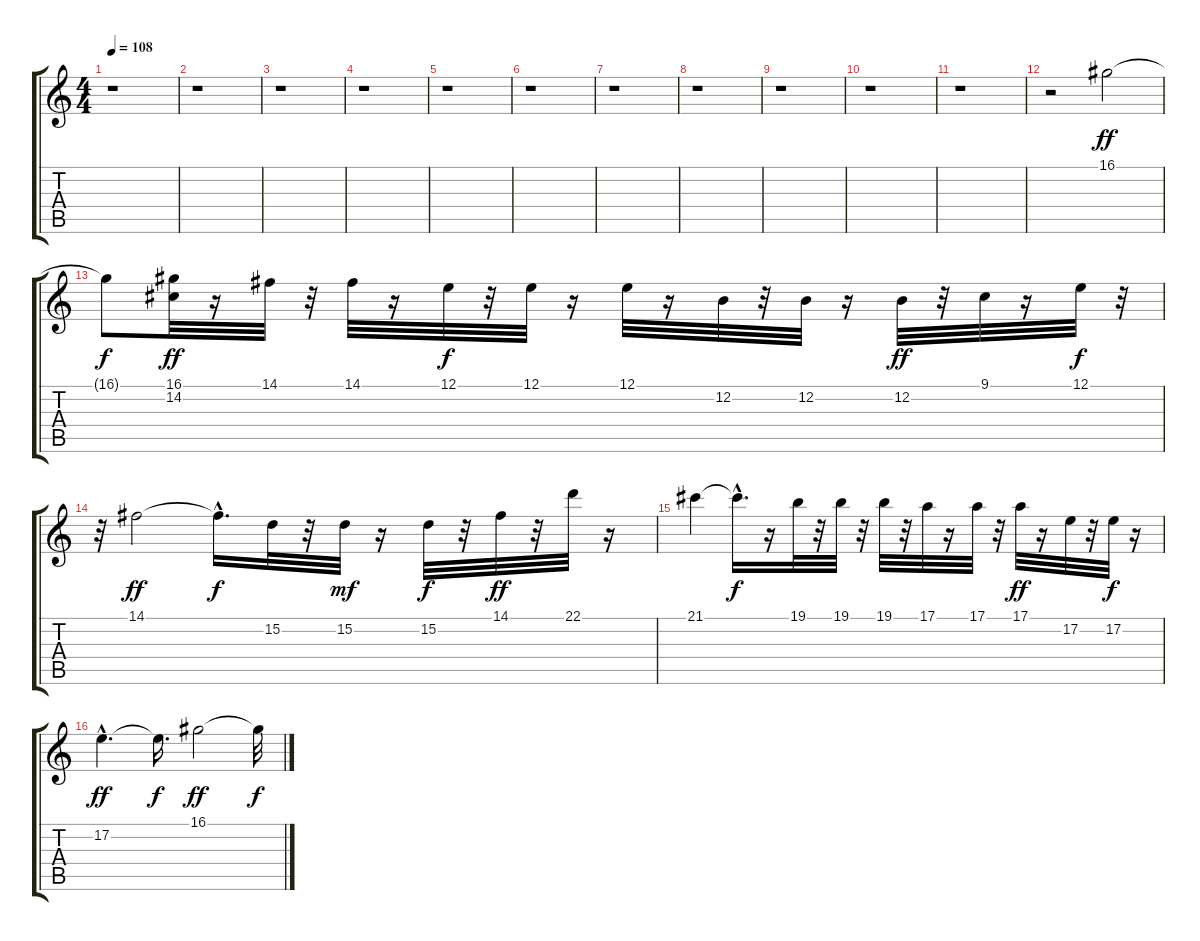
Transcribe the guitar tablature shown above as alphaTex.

\track "" {instrument trumpet}
\staff {score tabs}
\tuning (E4 B3 G3 D3 A2 E2) {hide}
\ts (4 4)
\tempo 108
\clef g2
\ks c
r.1{dy f} |
r.1 |
r.1 |
r.1 |
r.1 |
r.1 |
r.1 |
r.1 |
r.1 |
r.1 |
r.1 |
r.2 16.1.2{dy ff} |
16.1{t}.8{dy f} (16.1 14.2).32{dy ff} r.16 14.1.32 r.32 14.1.32 r.16 12.1.32{dy f} r.32 12.1.32 r.16 12.1.32 r.16 12.2.32 r.32 12.2.32 r.16 12.2.32{dy ff} r.32 9.1.32 r.16 12.1.32{dy f} r.32 |
r.32 14.1.2{dy ff} 14.1{hac t}.16{d dy f} 15.2.32 r.32 15.2.32{dy mf} r.16 15.2.32{dy f} r.32 14.1.32{dy ff} r.32 22.1.32 r.16 |
21.1.4 21.1{hac t}.16{d dy f} r.16 19.1.32 r.32 19.1.32 r.32 19.1.32 r.32 17.1.32 r.16 17.1.32 r.32 17.1.32{dy ff} r.16 17.2.32 r.32 17.2.32{dy f} r.16 |
17.2{hac}.4{d dy ff} 17.2{t}.16{d dy f} 16.1.2{dy ff} 16.1{t}.32{dy f}
